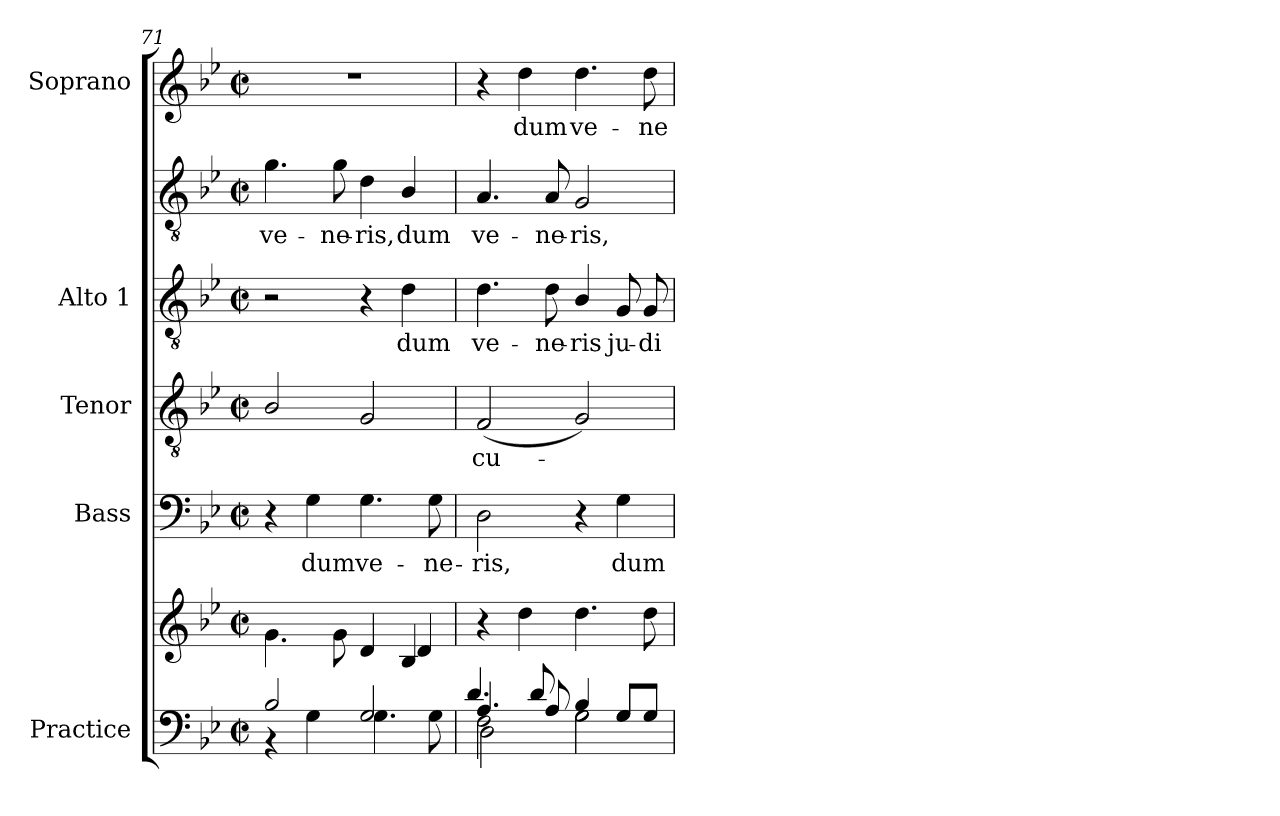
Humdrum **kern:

**kern	**kern	**kern	**text	**kern	**text	**kern	**text	**kern	**text	**kern	**text
*part5	*part5	*part4	*part4	*part3	*part3	*part2	*part2	*part2	*part2	*part1	*part1
*staff7	*staff6	*staff5	*staff5	*staff4	*staff4	*staff3	*staff3	*staff2	*staff2	*staff1	*staff1
*I"Practice	*	*I"Bass	*	*I"Tenor	*	*I"Alto 1	*	*	*	*I"Soprano	*
*	*	*I'B	*	*I'T	*	*I'A	*	*	*	*I'S	*
!!LO:LB:g=z
*clefF4	*clefG2	*clefF4	*	*clefGv2	*	*clefGv2	*	*clefGv2	*	*clefG2	*
*k[b-e-]	*k[b-e-]	*k[b-e-]	*	*k[b-e-]	*	*k[b-e-]	*	*k[b-e-]	*	*k[b-e-]	*
*B-:	*B-:	*B-:	*	*B-:	*	*B-:	*	*B-:	*	*B-:	*
*M2/2	*M2/2	*M2/2	*	*M2/2	*	*M2/2	*	*M2/2	*	*M2/2	*
*met(c|)	*met(c|)	*met(c|)	*	*met(c|)	*	*met(c|)	*	*met(c|)	*	*met(c|)	*
=71	=71	=71	=71	=71	=71	=71	=71	=71	=71	=71	=71
*^	*^	*	*	*	*	*	*	*	*	*	*
*	*	*	*^	*	*	*	*	*	*	*	*	*	*
!	!	!	!	!	!	!	!	!	!	!	!	!LO:LY:b	!	!
2B-/	4r	1ryy	4.g\	2ryy	4r	.	2B-/	.	2r	.	4.g	ve-	1r	.
!	!	!	!	!	!	!LO:LY:b	!	!	!	!	!	!	!	!
.	4G\	.	.	.	4G	dum	.	.	.	.	.	.	.	.
!	!	!	!	!	!	!	!	!	!	!	!	!LO:LY:b	!	!
.	.	.	8g\	.	.	.	.	.	.	.	8g	-ne-	.	.
!	!	!	!	!	!	!LO:LY:b	!	!	!	!	!	!LO:LY:b	!	!
2G/	4.G\	.	4d/	4ryy	4.G	ve-	2G	.	4r	.	4d	-ris,	.	.
!	!	!	!	!	!	!	!	!	!	!LO:LY:b	!	!LO:LY:b	!	!
.	.	.	4B-/	4d/	.	.	.	.	4d	dum	4B-/	dum	.	.
!	!	!	!	!	!	!LO:LY:b	!	!	!	!	!	!	!	!
.	8G\	.	.	.	8G	-ne-	.	.	.	.	.	.	.	.
*	*	*v	*v	*v	*	*	*	*	*	*	*	*	*	*
=72	=72	=72	=72	=72	=72	=72	=72	=72	=72	=72	=72	=72
*^	*^	*	*	*	*	*	*	*	*	*	*	*
!	!	!	!	!	!	!LO:LY:b	!	!LO:LY:b	!	!LO:LY:b	!	!LO:LY:b	!	!
4.A/	4.d/	2F\	2D\	4r	2D	-ris,	(<2F	cu-	4.d	ve-	4.A	ve-	4r	.
!	!	!	!	!	!	!	!	!	!	!	!	!	!	!LO:LY:b
.	.	.	.	4dd\	.	.	.	.	.	.	.	.	4dd	dum
!	!	!	!	!	!	!	!	!	!	!LO:LY:b	!	!LO:LY:b	!	!
8A/	8d/	.	.	.	.	.	.	.	8d	-ne-	8A	-ne-	.	.
!	!	!	!	!	!	!	!	!	!	!LO:LY:b	!	!LO:LY:b	!	!LO:LY:b
2G\	4B-/	2G\	4ryy	4.dd\	4r	.	2G)	.	4B-/	-ris	2G	-ris,	4.dd	ve-
!	!	!	!	!	!	!LO:LY:b	!	!	!	!LO:LY:b	!	!	!	!
.	8G/L	.	4G/	.	4G	dum	.	.	8G	ju-	.	.	.	.
!	!	!	!	!	!	!	!	!	!	!LO:LY:b	!	!	!	!LO:LY:b
.	8G/J	.	.	8dd\	.	.	.	.	8G	-di-	.	.	8dd	-ne-
*v	*v	*v	*v	*	*	*	*	*	*	*	*	*	*	*
=	=	=	=	=	=	=	=	=	=	=	=
*-	*-	*-	*-	*-	*-	*-	*-	*-	*-	*-	*-
